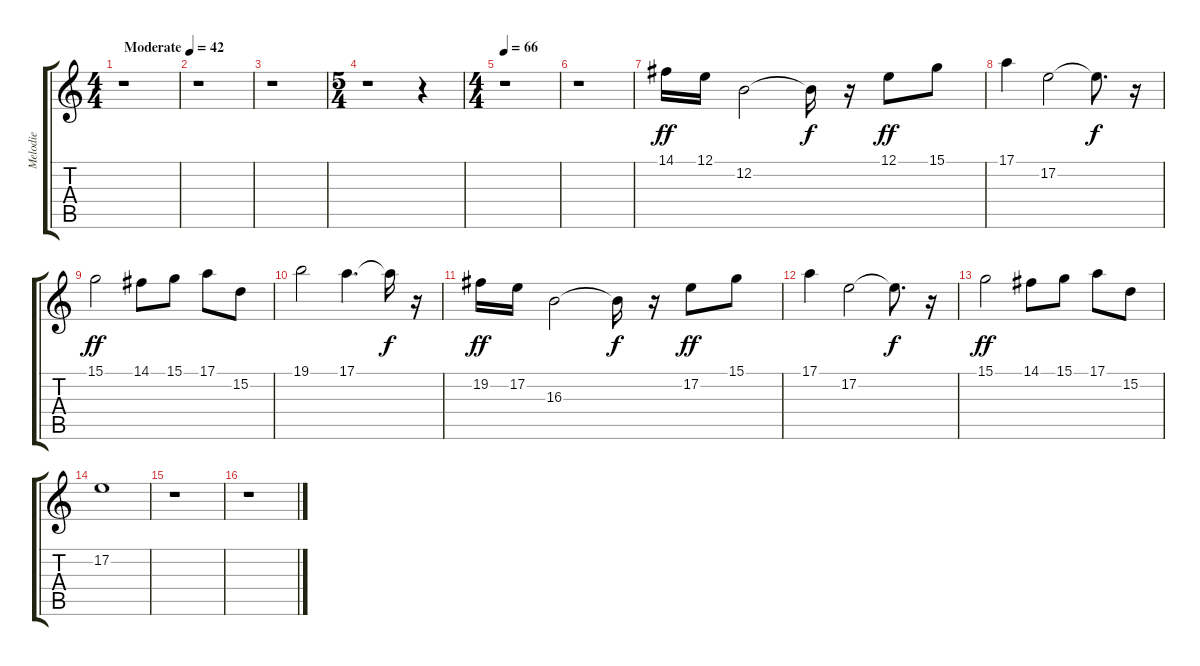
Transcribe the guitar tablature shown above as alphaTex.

\track ("Melodie" "Melodie") {instrument flute}
\staff {score tabs}
\tuning (E4 B3 G3 D3 A2 E2) {hide}
\ts (4 4)
\tempo (42 "Moderate")
\clef g2
\ks c
r.1{dy ff instrument flute} |
r.1 |
r.1 |
\ts (5 4)
r.1 r.4 |
\ts (4 4)
\tempo 66
r.1 |
r.1 |
14.1.16 12.1.16 12.2.2 12.2{t}.16{dy f} r.16 12.1.8{dy ff} 15.1.8 |
17.1.4 17.2.2 17.2{t}.8{d dy f} r.16 |
15.1.2{dy ff} 14.1.8 15.1.8 17.1.8 15.2.8 |
19.1.2 17.1.4{d} 17.1{t}.16{dy f} r.16 |
19.2.16{dy ff} 17.2.16 16.3.2 16.3{t}.16{dy f} r.16 17.2.8{dy ff} 15.1.8 |
17.1.4 17.2.2 17.2{t}.8{d dy f} r.16 |
15.1.2{dy ff} 14.1.8 15.1.8 17.1.8 15.2.8 |
17.2.1 |
r.1 |
r.1
